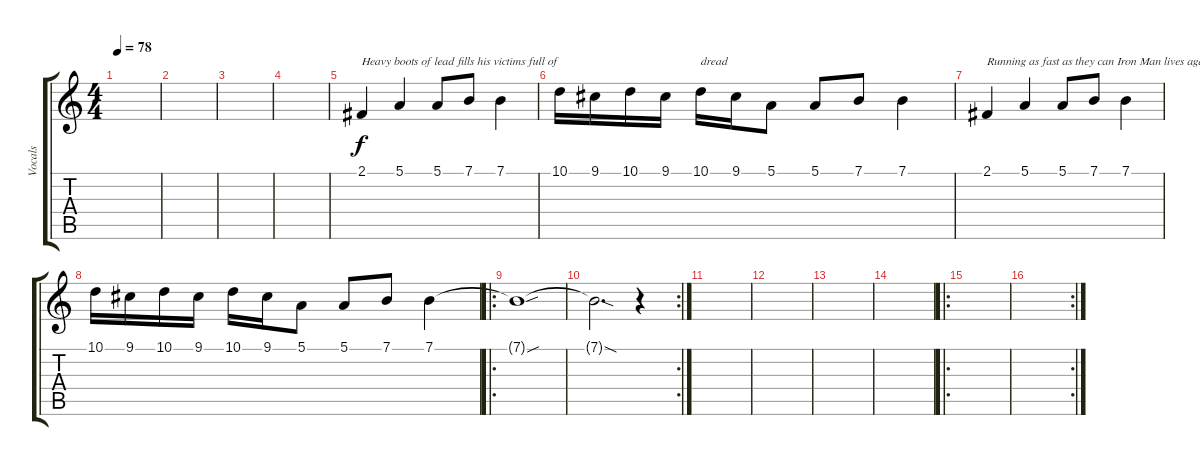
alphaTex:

\track ("Vocals" "Vocals") {instrument tenorsax}
\staff {score tabs}
\tuning (E4 B3 G3 D3 A2 E2) {hide}
\ts (4 4)
\tempo 78
\clef g2
\ks c
|
|
|
|
2.1.4{txt "Heavy boots of lead fills his victims full of "} 5.1.4 5.1.8 7.1.8 7.1.4 |
10.1.16 9.1.16 10.1.16 9.1.16 10.1.16{txt "dread"} 9.1.16 5.1.8 5.1.8 7.1.8 7.1.4 |
2.1.4{txt "Running as fast as they can Iron Man lives again"} 5.1.4 5.1.8 7.1.8 7.1.4 |
10.1.16 9.1.16 10.1.16 9.1.16 10.1.16 9.1.16 5.1.8 5.1.8 7.1.8 7.1.4 |
\ro
7.1{sou t}.1 |
\rc 2
7.1{sod t}.2{d} r.4 |
|
|
|
|
\ro
|
\rc 2
